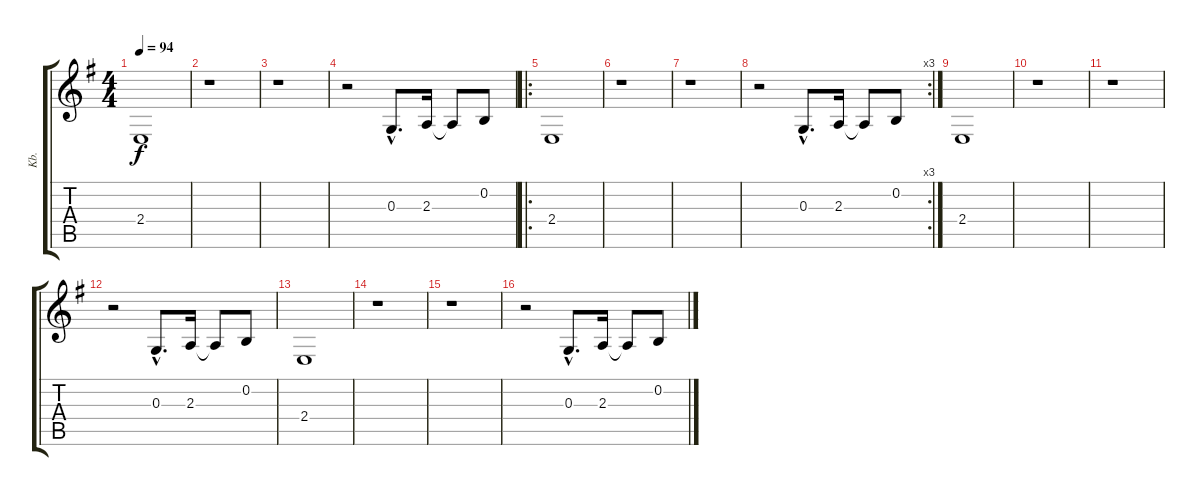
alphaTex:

\track ("Kb." "Kb.") {instrument electricgrandpiano}
\staff {score tabs}
\tuning (E4 B3 G3 D3 A2 E2) {hide}
\ts (4 4)
\tempo 94
\clef g2
\ks g
2.4.1{dy f} |
r.1 |
r.1 |
r.2 0.3{hac}.8{d} 2.3.16 2.3{t}.8 0.2.8 |
\ro
2.4.1 |
r.1 |
r.1 |
\rc 3
r.2 0.3{hac}.8{d} 2.3.16 2.3{t}.8 0.2.8 |
2.4.1 |
r.1 |
r.1 |
r.2 0.3{hac}.8{d} 2.3.16 2.3{t}.8 0.2.8 |
2.4.1 |
r.1 |
r.1 |
r.2 0.3{hac}.8{d} 2.3.16 2.3{t}.8 0.2.8
